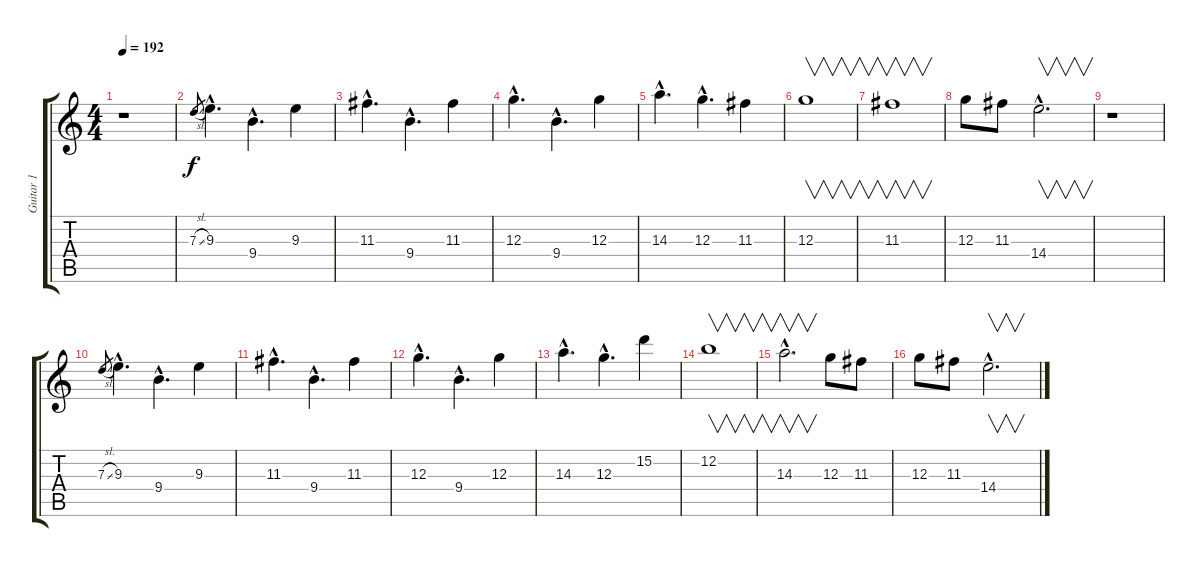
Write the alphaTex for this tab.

\track ("Guitar 1" "Guitar 1") {instrument distortionguitar}
\staff {score tabs}
\tuning (E4 B3 G3 D3 A2 E2) {hide}
\ts (4 4)
\tempo 192
\clef g2
\ks c
r.1{dy f instrument distortionguitar} |
7.3{sl}.8{gr} 9.3{hac}.4{d} 9.4{hac}.4{d} 9.3.4 |
11.3{hac}.4{d} 9.4{hac}.4{d} 11.3.4 |
12.3{hac}.4{d} 9.4{hac}.4{d} 12.3.4 |
14.3{hac}.4{d} 12.3{hac}.4{d} 11.3.4 |
12.3.1{v} |
11.3.1{v} |
12.3.8 11.3.8 14.4{hac}.2{v d} |
r.1 |
7.3{sl}.8{gr} 9.3{hac}.4{d} 9.4{hac}.4{d} 9.3.4 |
11.3{hac}.4{d} 9.4{hac}.4{d} 11.3.4 |
12.3{hac}.4{d} 9.4{hac}.4{d} 12.3.4 |
14.3{hac}.4{d} 12.3{hac}.4{d} 15.2.4 |
12.2.1{v} |
14.3{hac}.2{v d} 12.3.8 11.3.8 |
12.3.8 11.3.8 14.4{hac}.2{v d}
